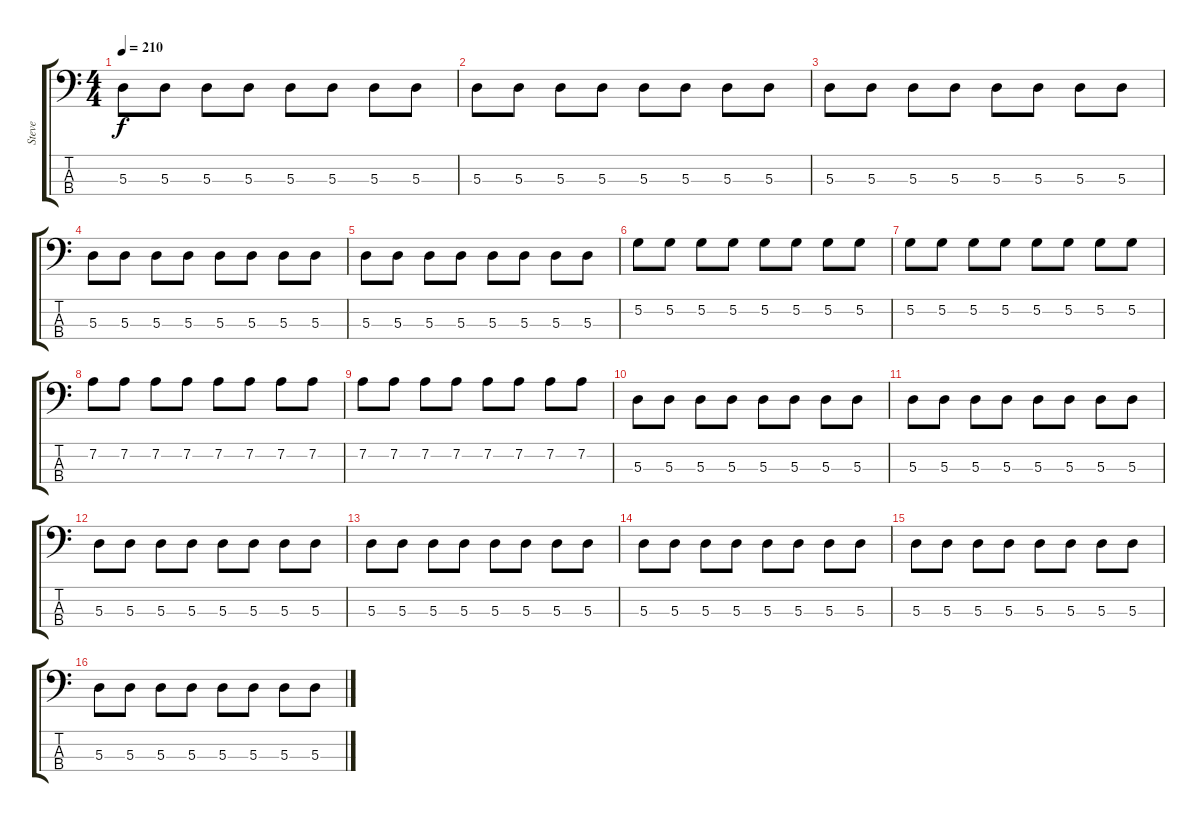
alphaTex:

\track ("Steve" "Steve") {instrument electricbassfinger}
\staff {score tabs}
\tuning (G2 D2 A1 E1) {hide}
\ts (4 4)
\tempo 210
\clef f4
\ks c
5.3.8{dy f} 5.3.8 5.3.8 5.3.8 5.3.8 5.3.8 5.3.8 5.3.8 |
5.3.8 5.3.8 5.3.8 5.3.8 5.3.8 5.3.8 5.3.8 5.3.8 |
5.3.8 5.3.8 5.3.8 5.3.8 5.3.8 5.3.8 5.3.8 5.3.8 |
5.3.8 5.3.8 5.3.8 5.3.8 5.3.8 5.3.8 5.3.8 5.3.8 |
5.3.8 5.3.8 5.3.8 5.3.8 5.3.8 5.3.8 5.3.8 5.3.8 |
5.2.8 5.2.8 5.2.8 5.2.8 5.2.8 5.2.8 5.2.8 5.2.8 |
5.2.8 5.2.8 5.2.8 5.2.8 5.2.8 5.2.8 5.2.8 5.2.8 |
7.2.8 7.2.8 7.2.8 7.2.8 7.2.8 7.2.8 7.2.8 7.2.8 |
7.2.8 7.2.8 7.2.8 7.2.8 7.2.8 7.2.8 7.2.8 7.2.8 |
5.3.8 5.3.8 5.3.8 5.3.8 5.3.8 5.3.8 5.3.8 5.3.8 |
5.3.8 5.3.8 5.3.8 5.3.8 5.3.8 5.3.8 5.3.8 5.3.8 |
5.3.8 5.3.8 5.3.8 5.3.8 5.3.8 5.3.8 5.3.8 5.3.8 |
5.3.8 5.3.8 5.3.8 5.3.8 5.3.8 5.3.8 5.3.8 5.3.8 |
5.3.8 5.3.8 5.3.8 5.3.8 5.3.8 5.3.8 5.3.8 5.3.8 |
5.3.8 5.3.8 5.3.8 5.3.8 5.3.8 5.3.8 5.3.8 5.3.8 |
5.3.8 5.3.8 5.3.8 5.3.8 5.3.8 5.3.8 5.3.8 5.3.8
